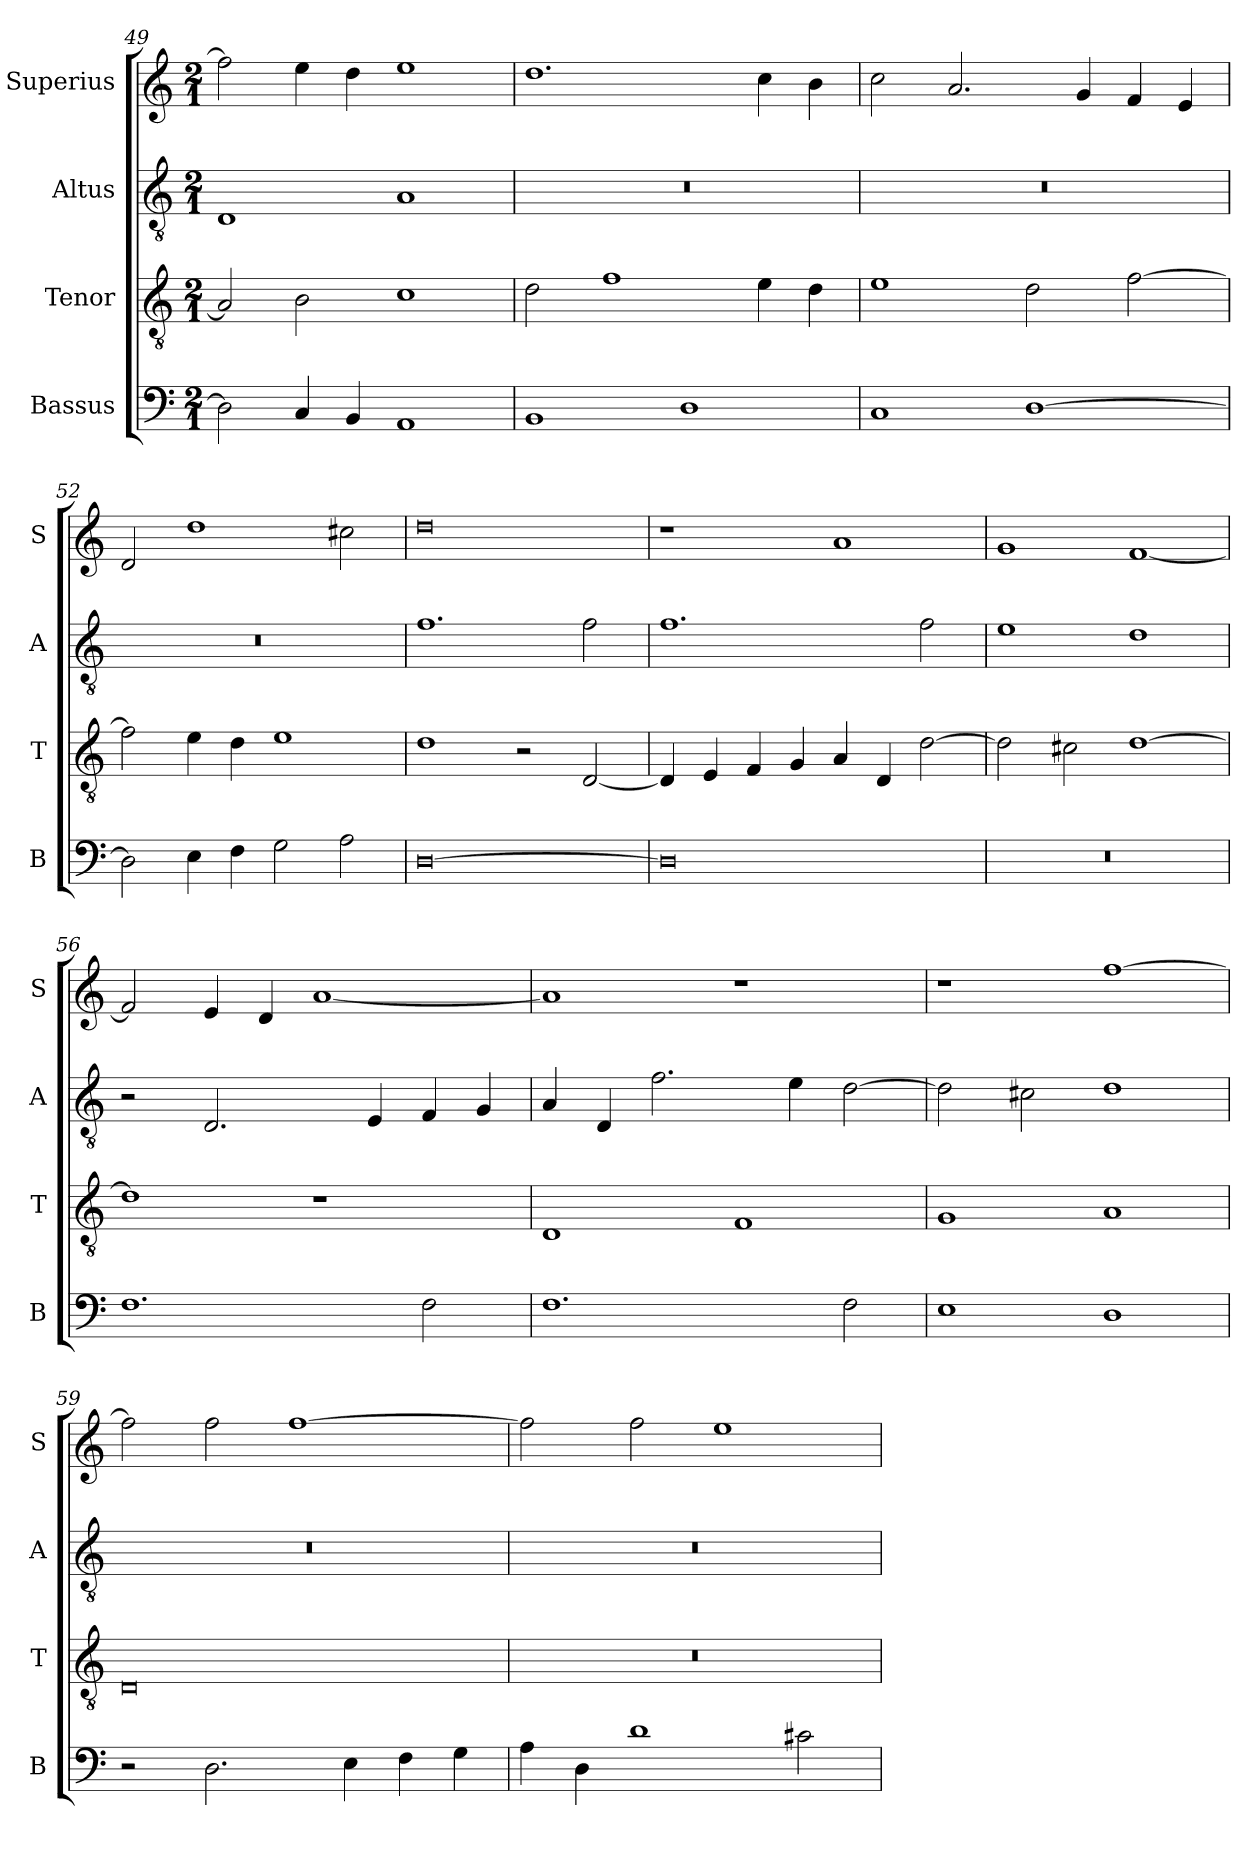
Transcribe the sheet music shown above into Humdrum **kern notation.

**kern	**kern	**kern	**kern
*part4	*part3	*part2	*part1
*staff4	*staff3	*staff2	*staff1
*I"Bassus	*I"Tenor	*I"Altus	*I"Superius
*I'B	*I'T	*I'A	*I'S
*clefF4	*clefGv2	*clefGv2	*clefG2
*k[]	*k[]	*k[]	*k[]
*M2/1	*M2/1	*M2/1	*M2/1
=49	=49	=49	=49
2D\]	2A/]	1D	2ff\]
4C/	2B\	.	4ee\
4BB/	.	.	4dd\
1AA	1c	1A	1ee
=50	=50	=50	=50
1BB	2d\	0r	1.dd
.	1f	.	.
1D	.	.	.
.	4e\	.	4cc\
.	4d\	.	4b\
=51	=51	=51	=51
1C	1e	0r	2cc\
.	.	.	2.a/
[1D	2d\	.	.
.	.	.	4g/
.	[2f\	.	4f/
.	.	.	4e/
=52	=52	=52	=52
2D\]	2f\]	0r	2d/
4E\	4e\	.	1dd
4F\	4d\	.	.
2G\	1e	.	.
2A\	.	.	2cc#X\
=53	=53	=53	=53
[0D	1d	1.f	0dd
.	2r	.	.
.	[2D/	2f\	.
=54	=54	=54	=54
0D]	4D/]	1.f	1r
.	4E/	.	.
.	4F/	.	.
.	4G/	.	.
.	4A/	.	1a
.	4D/	.	.
.	[2d\	2f\	.
=55	=55	=55	=55
0r	2d\]	1e	1g
.	2c#X\	.	.
.	[1d	1d	[1f
=56	=56	=56	=56
1.F	1d]	2r	2f/]
.	.	2.D/	4e/
.	.	.	4d/
.	1r	.	[1a
.	.	4E/	.
2F\	.	4F/	.
.	.	4G/	.
=57	=57	=57	=57
1.F	1D	4A/	1a]
.	.	4D/	.
.	.	2.f\	.
.	1F	.	1r
.	.	4e\	.
2F\	.	[2d\	.
=58	=58	=58	=58
1E	1G	2d\]	1r
.	.	2c#X\	.
1D	1A	1d	[1ff
=59	=59	=59	=59
2r	0D	0r	2ff\]
2.D\	.	.	2ff\
.	.	.	[1ff
4E\	.	.	.
4F\	.	.	.
4G\	.	.	.
=60	=60	=60	=60
4A\	0r	0r	2ff\]
4D\	.	.	.
1d	.	.	2ff\
.	.	.	1ee
2c#X\	.	.	.
=	=	=	=
*-	*-	*-	*-
